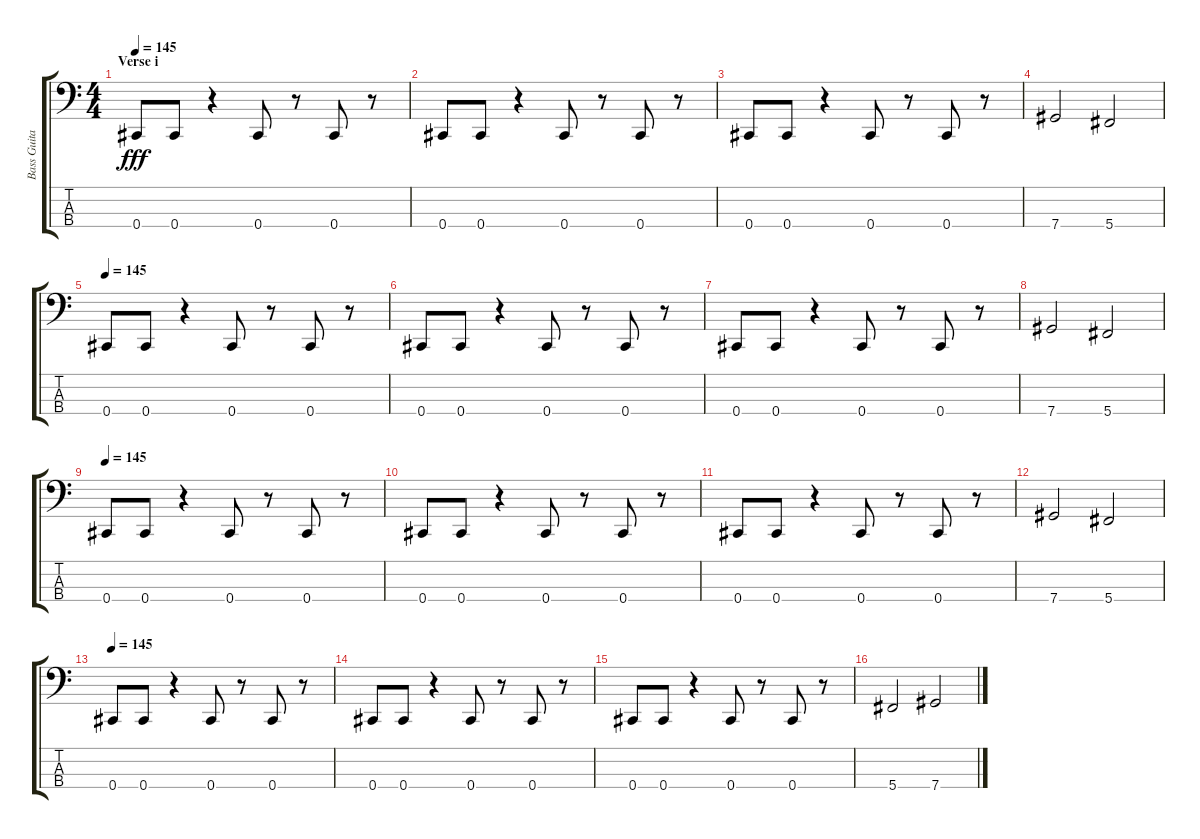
\track ("Bass Guitar" "Bass Guita") {instrument electricbassfinger}
\staff {score tabs}
\tuning (E2 B1 Gb1 Db1) {hide}
\ts (4 4)
\section ("" "Verse i")
\tempo 145
\clef f4
\ks c
0.4.8{dy fff} 0.4.8 r.4 0.4.8 r.8 0.4.8 r.8 |
0.4.8 0.4.8 r.4 0.4.8 r.8 0.4.8 r.8 |
0.4.8 0.4.8 r.4 0.4.8 r.8 0.4.8 r.8 |
7.4.2 5.4.2 |
\tempo 145
0.4.8 0.4.8 r.4 0.4.8 r.8 0.4.8 r.8 |
0.4.8 0.4.8 r.4 0.4.8 r.8 0.4.8 r.8 |
0.4.8 0.4.8 r.4 0.4.8 r.8 0.4.8 r.8 |
7.4.2 5.4.2 |
\tempo 145
0.4.8 0.4.8 r.4 0.4.8 r.8 0.4.8 r.8 |
0.4.8 0.4.8 r.4 0.4.8 r.8 0.4.8 r.8 |
0.4.8 0.4.8 r.4 0.4.8 r.8 0.4.8 r.8 |
7.4.2 5.4.2 |
\tempo 145
0.4.8 0.4.8 r.4 0.4.8 r.8 0.4.8 r.8 |
0.4.8 0.4.8 r.4 0.4.8 r.8 0.4.8 r.8 |
0.4.8 0.4.8 r.4 0.4.8 r.8 0.4.8 r.8 |
5.4.2 7.4.2
